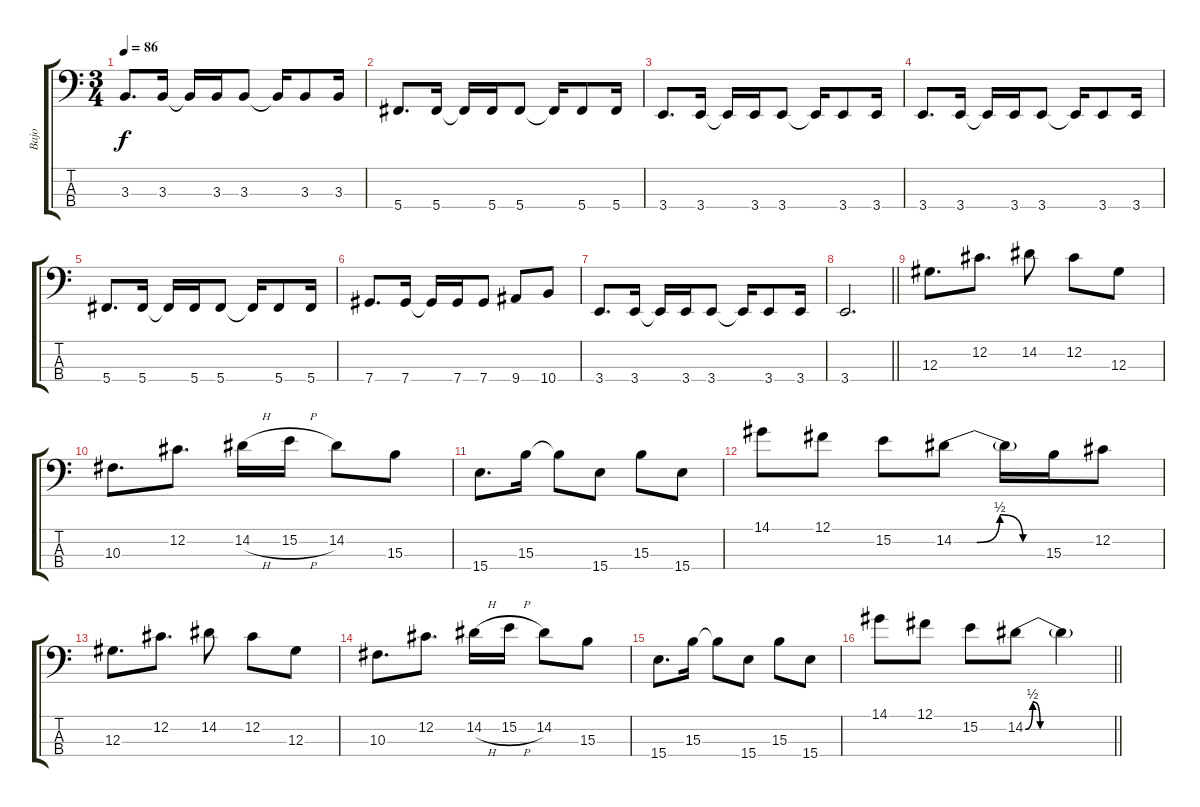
\track ("Bajo" "Bajo") {instrument electricbassfinger}
\staff {score tabs}
\tuning (Gb2 Db2 Ab1 Db1) {hide}
\ts (3 4)
\tempo 86
\clef f4
\ks c
3.3.8{d dy f} 3.3.16 3.3{t}.16 3.3.16 3.3.8 3.3{t}.16 3.3.8 3.3.16 |
5.4.8{d} 5.4.16 5.4{t}.16 5.4.16 5.4.8 5.4{t}.16 5.4.8 5.4.16 |
3.4.8{d} 3.4.16 3.4{t}.16 3.4.16 3.4.8 3.4{t}.16 3.4.8 3.4.16 |
3.4.8{d} 3.4.16 3.4{t}.16 3.4.16 3.4.8 3.4{t}.16 3.4.8 3.4.16 |
5.4.8{d} 5.4.16 5.4{t}.16 5.4.16 5.4.8 5.4{t}.16 5.4.8 5.4.16 |
7.4.8{d} 7.4.16 7.4{t}.16 7.4.16 7.4.8 9.4.8 10.4.8 |
3.4.8{d} 3.4.16 3.4{t}.16 3.4.16 3.4.8 3.4{t}.16 3.4.8 3.4.16 |
\barLineRight lightlight
3.4.2{d} |
\section ("" "")
12.3.8{d} 12.2.8{d} 14.2.8 12.2.8 12.3.8 |
10.3.8{d} 12.2.8{d} 14.2{h}.16 15.2{h}.16 14.2.8 15.3.8 |
15.4.8{d} 15.3.16 15.3{t}.8 15.4.8 15.3.8 15.4.8 |
14.1.8 12.1.8 15.2.8 14.2{be (custom 0 0 15 0 30 2 45 0 60 0)}.8 14.2{t}.16 15.3.16 12.2.8 |
12.3.8{d} 12.2.8{d} 14.2.8 12.2.8 12.3.8 |
10.3.8{d} 12.2.8{d} 14.2{h}.16 15.2{h}.16 14.2.8 15.3.8 |
15.4.8{d} 15.3.16 15.3{t}.8 15.4.8 15.3.8 15.4.8 |
\barLineRight lightlight
14.1.8 12.1.8 15.2.8 14.2{be (custom 0 0 5 2 10 0 45 0 60 0)}.8 14.2{t}.4
